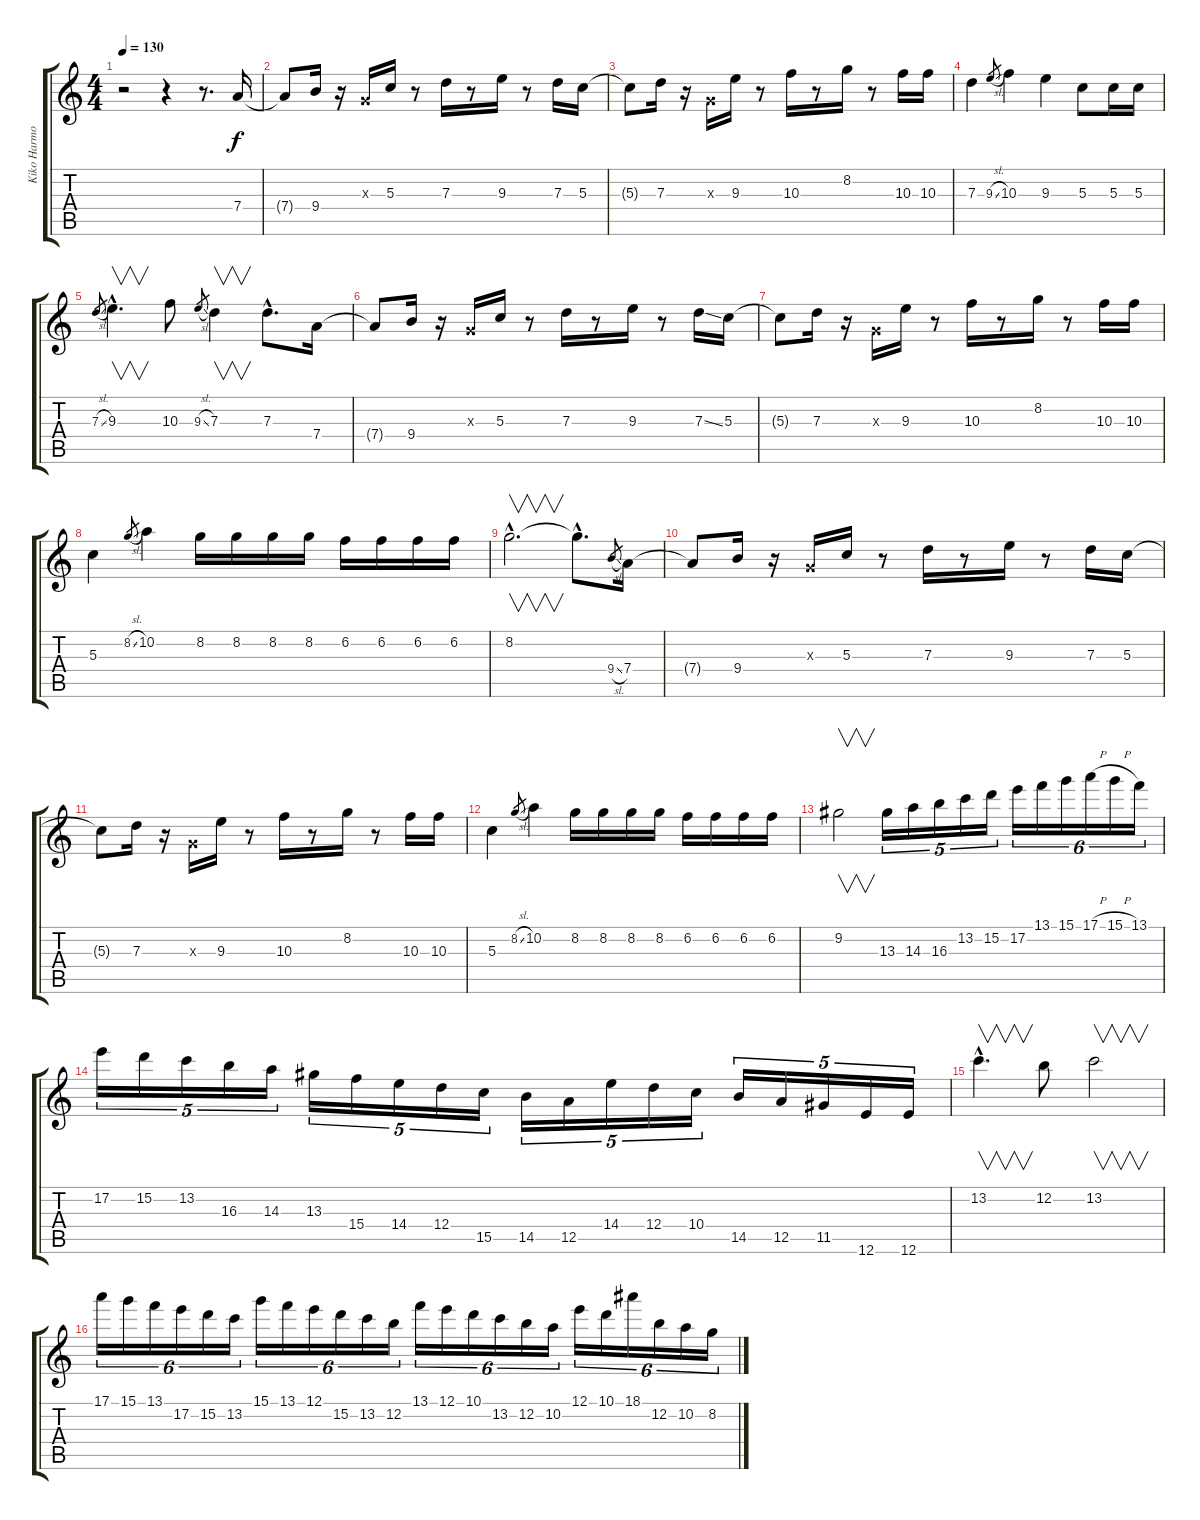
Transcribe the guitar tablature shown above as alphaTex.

\track ("Kiko Harmonizer" "Kiko Harmo") {instrument distortionguitar}
\staff {score tabs}
\tuning (E4 B3 G3 D3 A2 E2) {hide}
\ts (4 4)
\tempo 130
\clef g2
\ks c
r.2{dy f} r.4 r.8{d} 7.4.16 |
7.4{t}.8 9.4.16 r.16 0.3{x}.16 5.3.16 r.8 7.3.16 r.8 9.3.16 r.8 7.3.16 5.3.16 |
5.3{t}.8 7.3.16 r.16 0.3{x}.16 9.3.16 r.8 10.3.16 r.8 8.2.16 r.8 10.3.16 10.3.16 |
7.3.4 9.3{sl}.8{gr} 10.3.4 9.3.4 5.3.8 5.3.16 5.3.16 |
7.3{sl}.8{gr} 9.3{hac}.4{v d} 10.3.8 9.3{sl}.8{gr} 7.3.4{v} 7.3{hac}.8{d} 7.4.16 |
7.4{t}.8 9.4.16 r.16 0.3{x}.16 5.3.16 r.8 7.3.16 r.8 9.3.16 r.8 7.3{ss}.16 5.3.16 |
5.3{t}.8 7.3.16 r.16 0.3{x}.16 9.3.16 r.8 10.3.16 r.8 8.2.16 r.8 10.3.16 10.3.16 |
5.3.4 8.2{sl}.8{gr} 10.2.4 8.2.16 8.2.16 8.2.16 8.2.16 6.2.16 6.2.16 6.2.16 6.2.16 |
8.2{hac}.2{v d} 8.2{hac t}.8{d} 9.4{sl}.8{gr} 7.4.16 |
7.4{t}.8 9.4.16 r.16 0.3{x}.16 5.3.16 r.8 7.3.16 r.8 9.3.16 r.8 7.3.16 5.3.16 |
5.3{t}.8 7.3.16 r.16 0.3{x}.16 9.3.16 r.8 10.3.16 r.8 8.2.16 r.8 10.3.16 10.3.16 |
5.3.4 8.2{sl}.8{gr} 10.2.4 8.2.16 8.2.16 8.2.16 8.2.16 6.2.16 6.2.16 6.2.16 6.2.16 |
9.2.2{v} 13.3.16{tu (5 4)} 14.3.16{tu (5 4)} 16.3.16{tu (5 4)} 13.2.16{tu (5 4)} 15.2.16{tu (5 4)} 17.2.16{tu (6 4)} 13.1.16{tu (6 4)} 15.1.16{tu (6 4)} 17.1{h}.16{tu (6 4)} 15.1{h}.16{tu (6 4)} 13.1.16{tu (6 4)} |
17.2.16{tu (5 4)} 15.2.16{tu (5 4)} 13.2.16{tu (5 4)} 16.3.16{tu (5 4)} 14.3.16{tu (5 4)} 13.3.16{tu (5 4)} 15.4.16{tu (5 4)} 14.4.16{tu (5 4)} 12.4.16{tu (5 4)} 15.5.16{tu (5 4)} 14.5.16{tu (5 4)} 12.5.16{tu (5 4)} 14.4.16{tu (5 4)} 12.4.16{tu (5 4)} 10.4.16{tu (5 4)} 14.5.16{tu (5 4)} 12.5.16{tu (5 4)} 11.5.16{tu (5 4)} 12.6.16{tu (5 4)} 12.6.16{tu (5 4)} |
13.2{hac}.4{v d} 12.2.8 13.2.2{v} |
17.1.16{tu (6 4)} 15.1.16{tu (6 4)} 13.1.16{tu (6 4)} 17.2.16{tu (6 4)} 15.2.16{tu (6 4)} 13.2.16{tu (6 4)} 15.1.16{tu (6 4)} 13.1.16{tu (6 4)} 12.1.16{tu (6 4)} 15.2.16{tu (6 4)} 13.2.16{tu (6 4)} 12.2.16{tu (6 4)} 13.1.16{tu (6 4)} 12.1.16{tu (6 4)} 10.1.16{tu (6 4)} 13.2.16{tu (6 4)} 12.2.16{tu (6 4)} 10.2.16{tu (6 4)} 12.1.16{tu (6 4)} 10.1.16{tu (6 4)} 18.1.16{tu (6 4)} 12.2.16{tu (6 4)} 10.2.16{tu (6 4)} 8.2.16{tu (6 4)}
